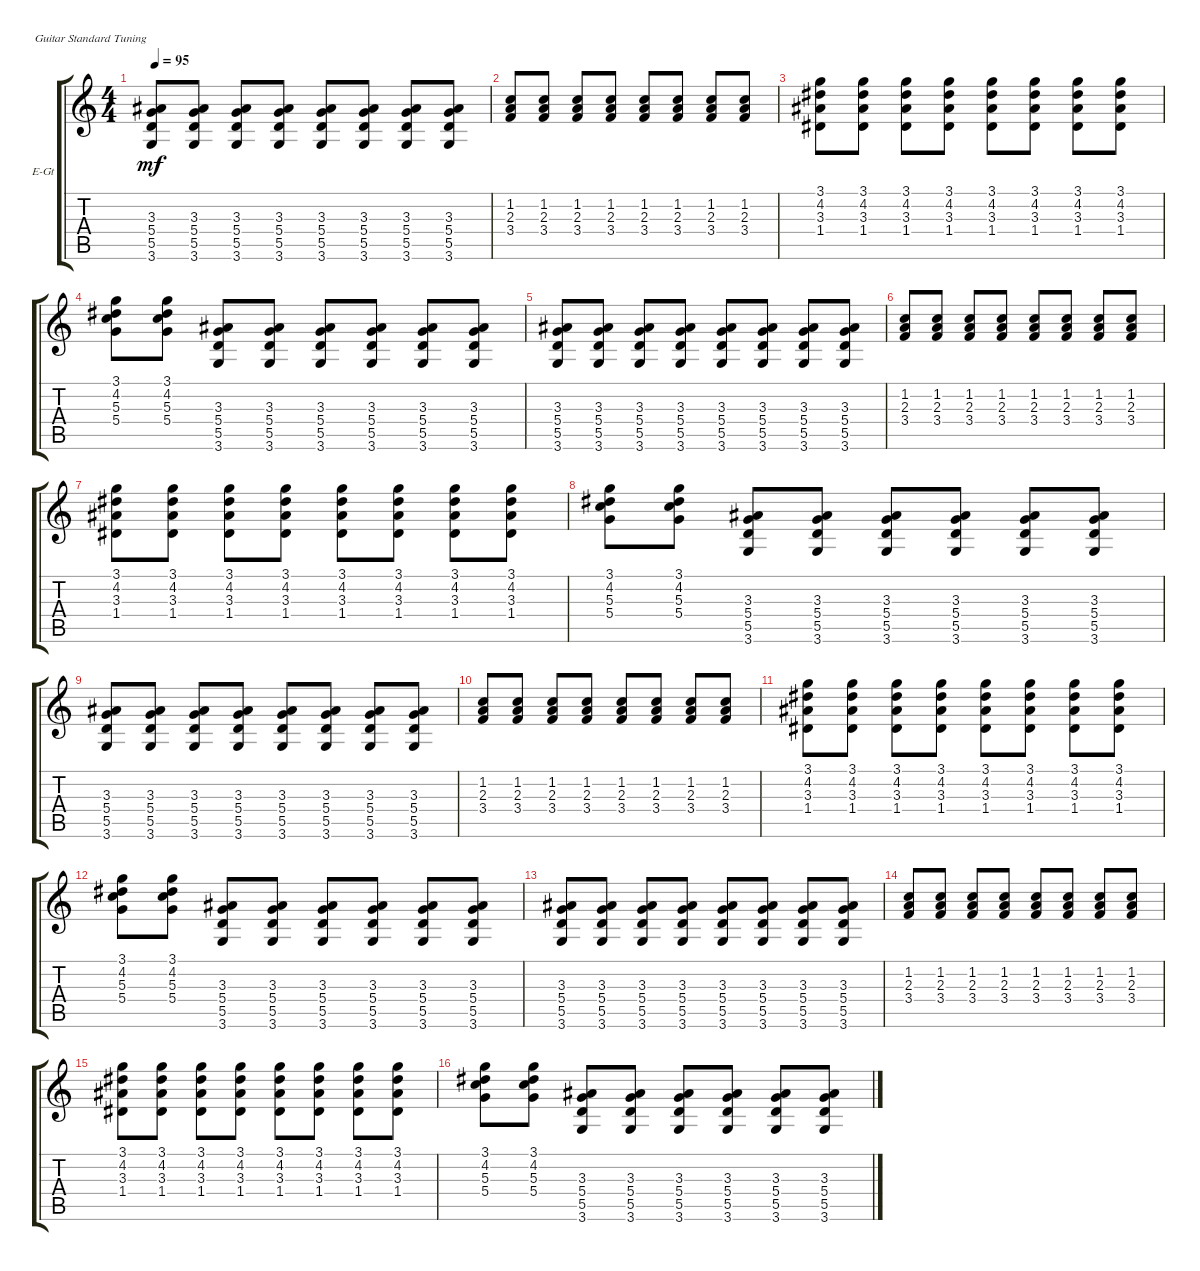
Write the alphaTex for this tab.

\defaultSystemsLayout 4
\bracketExtendMode groupsimilarinstruments
\firstSystemTrackNameOrientation horizontal
\otherSystemsTrackNameOrientation horizontal
\track ("Electric Guitar" "E-Gt") {instrument electricguitarclean}
\staff {score tabs}
\tuning (E4 B3 G3 D3 A2 E2)
\ts (4 4)
\tempo 95
\clef g2
\ks c
(3.6 5.5 5.4 3.3).8{dy mf} (3.6 5.5 5.4 3.3).8 (3.6 5.5 5.4 3.3).8 (3.6 5.5 5.4 3.3).8 (3.6 5.5 5.4 3.3).8 (3.6 5.5 5.4 3.3).8 (3.6 5.5 5.4 3.3).8 (3.6 5.5 5.4 3.3).8 |
(3.4 2.3 1.2).8 (3.4 2.3 1.2).8 (3.4 2.3 1.2).8 (3.4 2.3 1.2).8 (3.4 2.3 1.2).8 (3.4 2.3 1.2).8 (3.4 2.3 1.2).8 (3.4 2.3 1.2).8 |
(1.4 3.3 4.2 3.1).8 (1.4 3.3 4.2 3.1).8 (1.4 3.3 4.2 3.1).8 (1.4 3.3 4.2 3.1).8 (1.4 3.3 4.2 3.1).8 (1.4 3.3 4.2 3.1).8 (1.4 3.3 4.2 3.1).8 (1.4 3.3 4.2 3.1).8 |
(5.4 5.3 4.2 3.1).8 (5.4 5.3 4.2 3.1).8 (3.6 5.5 5.4 3.3).8 (3.6 5.5 5.4 3.3).8 (3.6 5.5 5.4 3.3).8 (3.6 5.5 5.4 3.3).8 (3.6 5.5 5.4 3.3).8 (3.6 5.5 5.4 3.3).8 |
(3.6 5.5 5.4 3.3).8 (3.6 5.5 5.4 3.3).8 (3.6 5.5 5.4 3.3).8 (3.6 5.5 5.4 3.3).8 (3.6 5.5 5.4 3.3).8 (3.6 5.5 5.4 3.3).8 (3.6 5.5 5.4 3.3).8 (3.6 5.5 5.4 3.3).8 |
(3.4 2.3 1.2).8 (3.4 2.3 1.2).8 (3.4 2.3 1.2).8 (3.4 2.3 1.2).8 (3.4 2.3 1.2).8 (3.4 2.3 1.2).8 (3.4 2.3 1.2).8 (3.4 2.3 1.2).8 |
(1.4 3.3 4.2 3.1).8 (1.4 3.3 4.2 3.1).8 (1.4 3.3 4.2 3.1).8 (1.4 3.3 4.2 3.1).8 (1.4 3.3 4.2 3.1).8 (1.4 3.3 4.2 3.1).8 (1.4 3.3 4.2 3.1).8 (1.4 3.3 4.2 3.1).8 |
(5.4 5.3 4.2 3.1).8 (5.4 5.3 4.2 3.1).8 (3.6 5.5 5.4 3.3).8 (3.6 5.5 5.4 3.3).8 (3.6 5.5 5.4 3.3).8 (3.6 5.5 5.4 3.3).8 (3.6 5.5 5.4 3.3).8 (3.6 5.5 5.4 3.3).8 |
(3.6 5.5 5.4 3.3).8 (3.6 5.5 5.4 3.3).8 (3.6 5.5 5.4 3.3).8 (3.6 5.5 5.4 3.3).8 (3.6 5.5 5.4 3.3).8 (3.6 5.5 5.4 3.3).8 (3.6 5.5 5.4 3.3).8 (3.6 5.5 5.4 3.3).8 |
(3.4 2.3 1.2).8 (3.4 2.3 1.2).8 (3.4 2.3 1.2).8 (3.4 2.3 1.2).8 (3.4 2.3 1.2).8 (3.4 2.3 1.2).8 (3.4 2.3 1.2).8 (3.4 2.3 1.2).8 |
(1.4 3.3 4.2 3.1).8 (1.4 3.3 4.2 3.1).8 (1.4 3.3 4.2 3.1).8 (1.4 3.3 4.2 3.1).8 (1.4 3.3 4.2 3.1).8 (1.4 3.3 4.2 3.1).8 (1.4 3.3 4.2 3.1).8 (1.4 3.3 4.2 3.1).8 |
(5.4 5.3 4.2 3.1).8 (5.4 5.3 4.2 3.1).8 (3.6 5.5 5.4 3.3).8 (3.6 5.5 5.4 3.3).8 (3.6 5.5 5.4 3.3).8 (3.6 5.5 5.4 3.3).8 (3.6 5.5 5.4 3.3).8 (3.6 5.5 5.4 3.3).8 |
(3.6 5.5 5.4 3.3).8 (3.6 5.5 5.4 3.3).8 (3.6 5.5 5.4 3.3).8 (3.6 5.5 5.4 3.3).8 (3.6 5.5 5.4 3.3).8 (3.6 5.5 5.4 3.3).8 (3.6 5.5 5.4 3.3).8 (3.6 5.5 5.4 3.3).8 |
(3.4 2.3 1.2).8 (3.4 2.3 1.2).8 (3.4 2.3 1.2).8 (3.4 2.3 1.2).8 (3.4 2.3 1.2).8 (3.4 2.3 1.2).8 (3.4 2.3 1.2).8 (3.4 2.3 1.2).8 |
(1.4 3.3 4.2 3.1).8 (1.4 3.3 4.2 3.1).8 (1.4 3.3 4.2 3.1).8 (1.4 3.3 4.2 3.1).8 (1.4 3.3 4.2 3.1).8 (1.4 3.3 4.2 3.1).8 (1.4 3.3 4.2 3.1).8 (1.4 3.3 4.2 3.1).8 |
(5.4 5.3 4.2 3.1).8 (5.4 5.3 4.2 3.1).8 (3.6 5.5 5.4 3.3).8 (3.6 5.5 5.4 3.3).8 (3.6 5.5 5.4 3.3).8 (3.6 5.5 5.4 3.3).8 (3.6 5.5 5.4 3.3).8 (3.6 5.5 5.4 3.3).8
